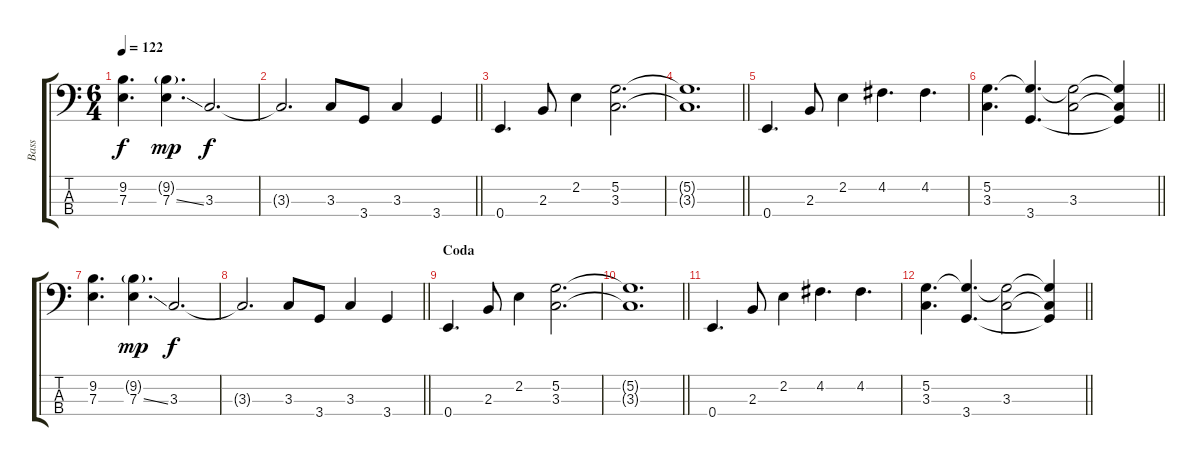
\track ("Bass" "Bass") {instrument electricbassfinger}
\staff {score tabs}
\tuning (G2 D2 A1 E1) {hide}
\ts (6 4)
\section ("" "")
\tempo 122
\clef f4
\ks c
(9.2 7.3).4{d dy f} (9.2{g} 7.3{ss}).4{d dy mp} 3.3.2{d dy f} |
\barLineRight lightlight
3.3{t}.2{d} 3.3.8 3.4.8 3.3.4 3.4.4 |
0.4.4{d} 2.3.8 2.2.4 (5.2 3.3).2{d} |
\barLineRight lightlight
(5.2{t} 3.3{t}).1{d} |
\section ("" "")
0.4.4{d} 2.3.8 2.2.4 4.2.4{d} 4.2.4{d} |
\barLineRight lightlight
(5.2 3.3).4{d} (5.2{t} 3.4).4{d} (5.2{t} 3.3).2 (5.2{t} 3.3{t} 3.4{t}).4 |
(9.2 7.3).4{d} (9.2{g} 7.3{ss}).4{d dy mp} 3.3.2{d dy f} |
\barLineRight lightlight
3.3{t}.2{d} 3.3.8 3.4.8 3.3.4 3.4.4 |
\section ("" "Coda")
0.4.4{d} 2.3.8 2.2.4 (5.2 3.3).2{d} |
\barLineRight lightlight
(5.2{t} 3.3{t}).1{d} |
0.4.4{d volume 0} 2.3.8 2.2.4 4.2.4{d} 4.2.4{d} |
\barLineRight lightlight
(5.2 3.3).4{d} (5.2{t} 3.4).4{d} (5.2{t} 3.3).2 (5.2{t} 3.3{t} 3.4{t}).4
